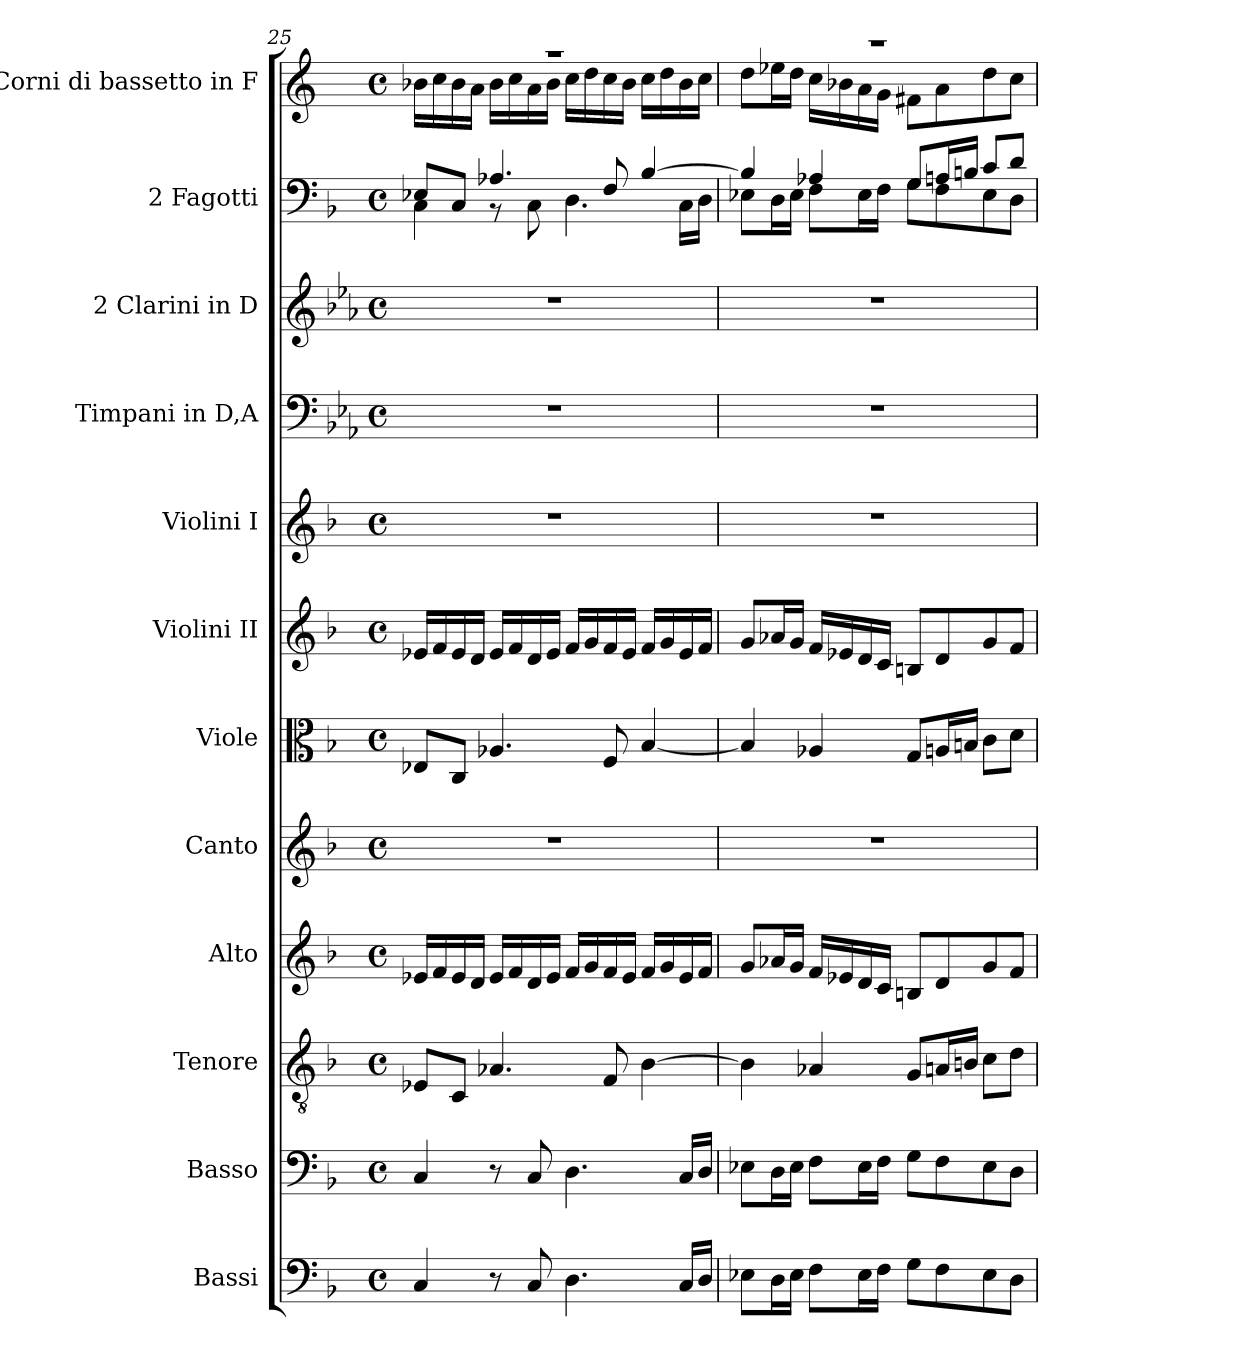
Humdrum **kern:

**kern	**kern	**kern	**kern	**kern	**kern	**kern	**kern	**kern	**kern	**kern	**kern
*part12	*part11	*part10	*part9	*part8	*part7	*part6	*part5	*part4	*part3	*part2	*part1
*staff12	*staff11	*staff10	*staff9	*staff8	*staff7	*staff6	*staff5	*staff4	*staff3	*staff2	*staff1
*I"Bassi	*I"Basso	*I"Tenore	*I"Alto	*I"Canto	*I"Viole	*I"Violini II	*I"Violini I	*I"Timpani in D,A	*I"2 Clarini in D	*I"2 Fagotti	*I"2 Corni di bassetto in F
*	*	*	*	*	*	*I'Vln	*I'Vln	*I'Timp	*	*	*
*clefF4	*clefF4	*clefGv2	*clefG2	*clefG2	*clefC3	*clefG2	*clefG2	*clefF4	*clefG2	*clefF4	*clefG2
*ITrd7c12	*	*	*	*	*	*	*	*ITrd-1c-2	*ITrd-1c-2	*	*ITrd4c7
*k[b-]	*k[b-]	*k[b-]	*k[b-]	*k[b-]	*k[b-]	*k[b-]	*k[b-]	*k[b-]	*k[b-]	*k[b-]	*k[b-]
*M4/4	*M4/4	*M4/4	*M4/4	*M4/4	*M4/4	*M4/4	*M4/4	*M4/4	*M4/4	*M4/4	*M4/4
*met(c)	*met(c)	*met(c)	*met(c)	*met(c)	*met(c)	*met(c)	*met(c)	*met(c)	*met(c)	*met(c)	*met(c)
=25	=25	=25	=25	=25	=25	=25	=25	=25	=25	=25	=25
*	*	*	*	*	*	*	*	*	*	*^	*^
4CC/	4Ci/	8E-X/L	16e-Xj/LL	1r	8E-X/L	16e-X/LL	1r	1r	1r	8E-X/L	4C\	1r	16e-X\LL
.	.	.	16fj/	.	.	16f/	.	.	.	.	.	.	16f\
.	.	8C/J	16e-j/	.	8C/J	16e-/	.	.	.	8C/J	.	.	16e-\
.	.	.	16dj/JJ	.	.	16d/JJ	.	.	.	.	.	.	16d\JJ
8r	8r	4.A-X/	16e-j/LL	.	4.A-X/	16e-/LL	.	.	.	4.A-X/	8r	.	16e-\LL
.	.	.	16fj/	.	.	16f/	.	.	.	.	.	.	16f\
8CC/	8Ci/	.	16dj/	.	.	16d/	.	.	.	.	8C\	.	16d\
.	.	.	16e-j/JJ	.	.	16e-/JJ	.	.	.	.	.	.	16e-\JJ
4.DD\	4.Di\	.	16fj/LL	.	.	16f/LL	.	.	.	.	4.D\	.	16f\LL
.	.	.	16gj/	.	.	16g/	.	.	.	.	.	.	16g\
.	.	8F/	16fj/	.	8F/	16f/	.	.	.	8F/	.	.	16f\
.	.	.	16e-j/JJ	.	.	16e-/JJ	.	.	.	.	.	.	16e-\JJ
.	.	[4B-\	16fj/LL	.	[4B-/	16f/LL	.	.	.	[4B-/	.	.	16f\LL
.	.	.	16gj/	.	.	16g/	.	.	.	.	.	.	16g\
16CC/LL	16Ci/LL	.	16e-j/	.	.	16e-/	.	.	.	.	16C\LL	.	16e-\
16DD/JJ	16Di/JJ	.	16fj/JJ	.	.	16f/JJ	.	.	.	.	16D\JJ	.	16f\JJ
=26	=26	=26	=26	=26	=26	=26	=26	=26	=26	=26	=26	=26	=26
8EE-X\L	8E-Xi\L	4B-\]	8gj/L	1r	4B-/]	8g/L	1r	1r	1r	4B-/]	8E-X\L	1r	8g\L
16DD\L	16Di\L	.	16a-Xj/L	.	.	16a-X/L	.	.	.	.	16D\L	.	16a-X\L
16EE-\JJ	16E-i\JJ	.	16gj/JJ	.	.	16g/JJ	.	.	.	.	16E-\JJ	.	16g\JJ
8FF\L	8Fi\L	4A-X/	16fj/LL	.	4A-X/	16f/LL	.	.	.	4A-X/	8F\L	.	16f\LL
.	.	.	16e-Xj/	.	.	16e-X/	.	.	.	.	.	.	16e-X\
16EE-\L	16E-i\L	.	16dj/	.	.	16d/	.	.	.	.	16E-\L	.	16d\
16FF\JJ	16Fi\JJ	.	16cj/JJ	.	.	16c/JJ	.	.	.	.	16F\JJ	.	16c\JJ
8GG\L	8Gi\L	8G/L	8Bnj/L	.	8G/L	8Bn/L	.	.	.	8G/L	8G\L	.	8Bn\L
8FF\	8Fi\	16An/L	8dj/	.	16An/L	8d/	.	.	.	16An/L	8F\	.	8d\
.	.	16Bn/JJ	.	.	16Bn/JJ	.	.	.	.	16Bn/JJ	.	.	.
8EE-\	8E-i\	8c\L	8gj/	.	8c\L	8g/	.	.	.	8c/L	8E-\	.	8g\
8DD\J	8Di\J	8d\J	8fj/J	.	8d\J	8f/J	.	.	.	8d/J	8D\J	.	8f\J
*	*	*	*	*	*	*	*	*	*	*v	*v	*	*
*	*	*	*	*	*	*	*	*	*	*	*v	*v
=	=	=	=	=	=	=	=	=	=	=	=
*-	*-	*-	*-	*-	*-	*-	*-	*-	*-	*-	*-
